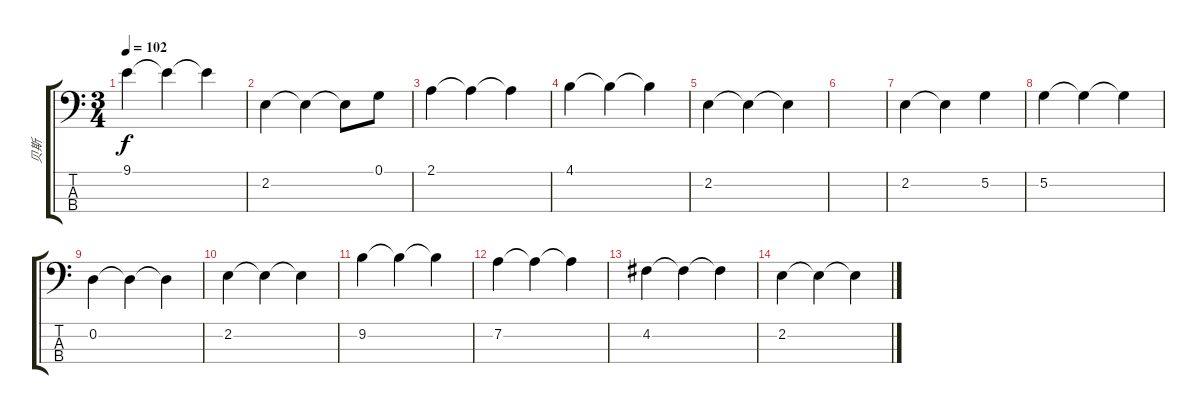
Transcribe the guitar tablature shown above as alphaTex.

\track ("贝斯" "贝斯") {instrument electricbassfinger}
\staff {score tabs}
\tuning (G2 D2 A1 E1) {hide}
\ts (3 4)
\tempo 102
\clef f4
\ks c
9.1.4{dy f} 9.1{t}.4 9.1{t}.4 |
2.2.4 2.2{t}.4 2.2{t}.8 0.1.8 |
2.1.4 2.1{t}.4 2.1{t}.4 |
4.1.4 4.1{t}.4 4.1{t}.4 |
2.2.4 2.2{t}.4 2.2{t}.4 |
|
2.2.4 2.2{t}.4 5.2.4 |
5.2.4 5.2{t}.4 5.2{t}.4 |
0.2.4 0.2{t}.4 0.2{t}.4 |
2.2.4 2.2{t}.4 2.2{t}.4 |
9.2.4 9.2{t}.4 9.2{t}.4 |
7.2.4 7.2{t}.4 7.2{t}.4 |
4.2.4 4.2{t}.4 4.2{t}.4 |
2.2.4 2.2{t}.4 2.2{t}.4
